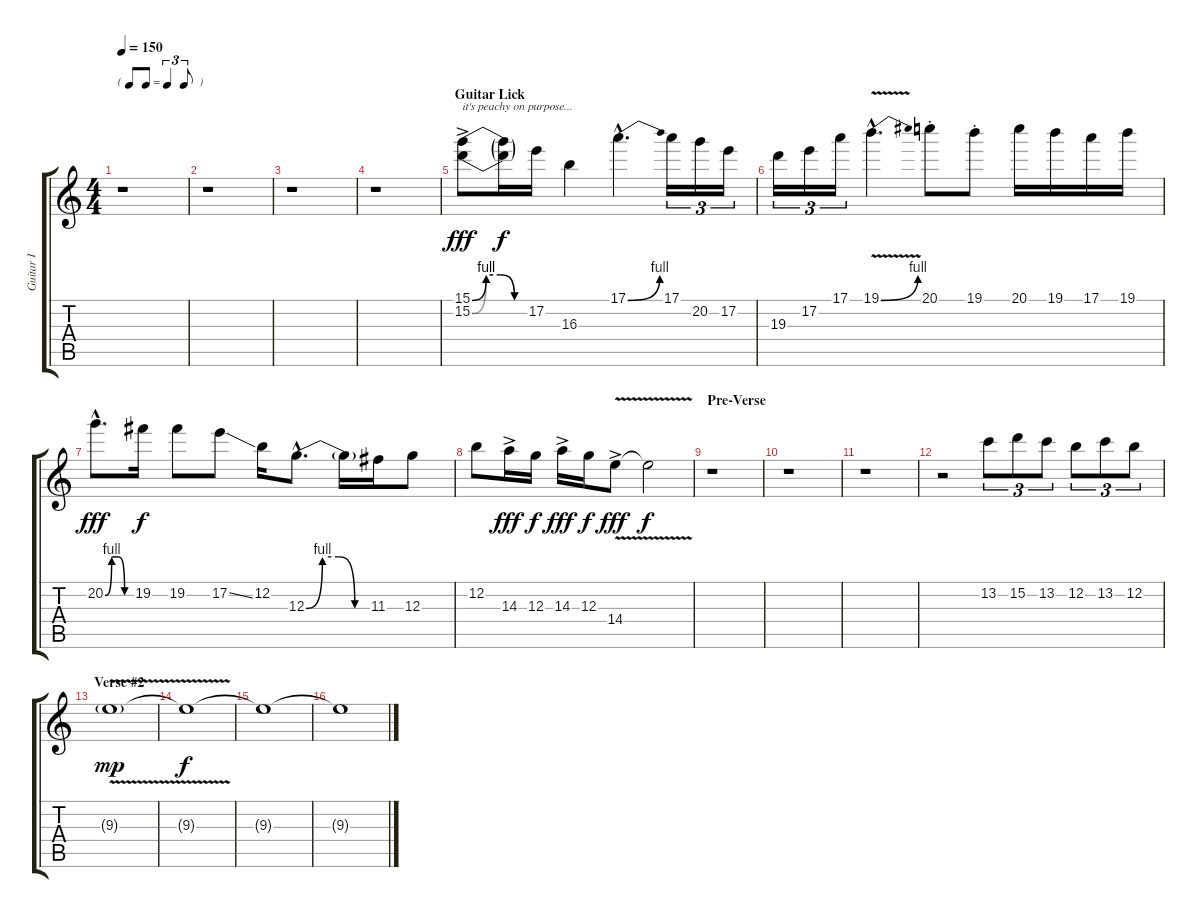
\track ("Guitar I" "Guitar I") {instrument overdrivenguitar}
\staff {score tabs}
\tuning (E4 B3 G3 D3 A2 E2) {hide}
\ts (4 4)
\tf triplet8th
\tempo 150
\clef g2
\ks c
r.1{dy fff} |
r.1 |
r.1 |
r.1 |
\section ("" "Guitar Lick")
(15.1{be (custom 0 0 15 4 30 4 45 0 60 0) ac} 15.2{be (custom 0 0 15 4 30 4 45 0 60 0) ac}).8{txt "it's peachy on purpose..."} (15.1{t} 15.2{t}).16{dy f} 17.2.16 16.3.4 17.1{be (bend 0 0 60 4) hac}.4{d} 17.1.16{tu (3 2)} 20.2.16{tu (3 2)} 17.2.16{tu (3 2)} |
19.3.16{tu (3 2)} 17.2.16{tu (3 2)} 17.1.16{tu (3 2)} 19.1{be (bend 0 0 60 4) v hac}.4{d} 20.1{st}.8 19.1{st}.8 20.1.16 19.1.16 17.1.16 19.1.16 |
20.2{be (custom 0 0 15 4 30 4 45 0 60 0) hac}.8{d dy fff} 19.2.16{dy f} 19.2.8 17.2{ss}.8 12.2.16 12.3{be (custom 0 0 15 4 30 4 45 0 60 0) hac}.8{d} 12.3{t}.16 11.3.16 12.3.8 |
12.2.8 14.3{ac}.16{dy fff} 12.3.16{dy f} 14.3{ac}.16{dy fff} 12.3.16{dy f} 14.4{v ac}.8{dy fff} 14.4{t}.2{dy f} |
\section ("" "Pre-Verse")
r.1 |
r.1 |
r.1 |
r.2 13.2.8{tu (3 2)} 15.2.8{tu (3 2)} 13.2.8{tu (3 2)} 12.2.8{tu (3 2)} 13.2.8{tu (3 2)} 12.2.8{tu (3 2)} |
\section ("" "Verse #2")
9.3{v g}.1{dy mp} |
9.3{t}.1{dy f} |
9.3{t}.1 |
9.3{t}.1
